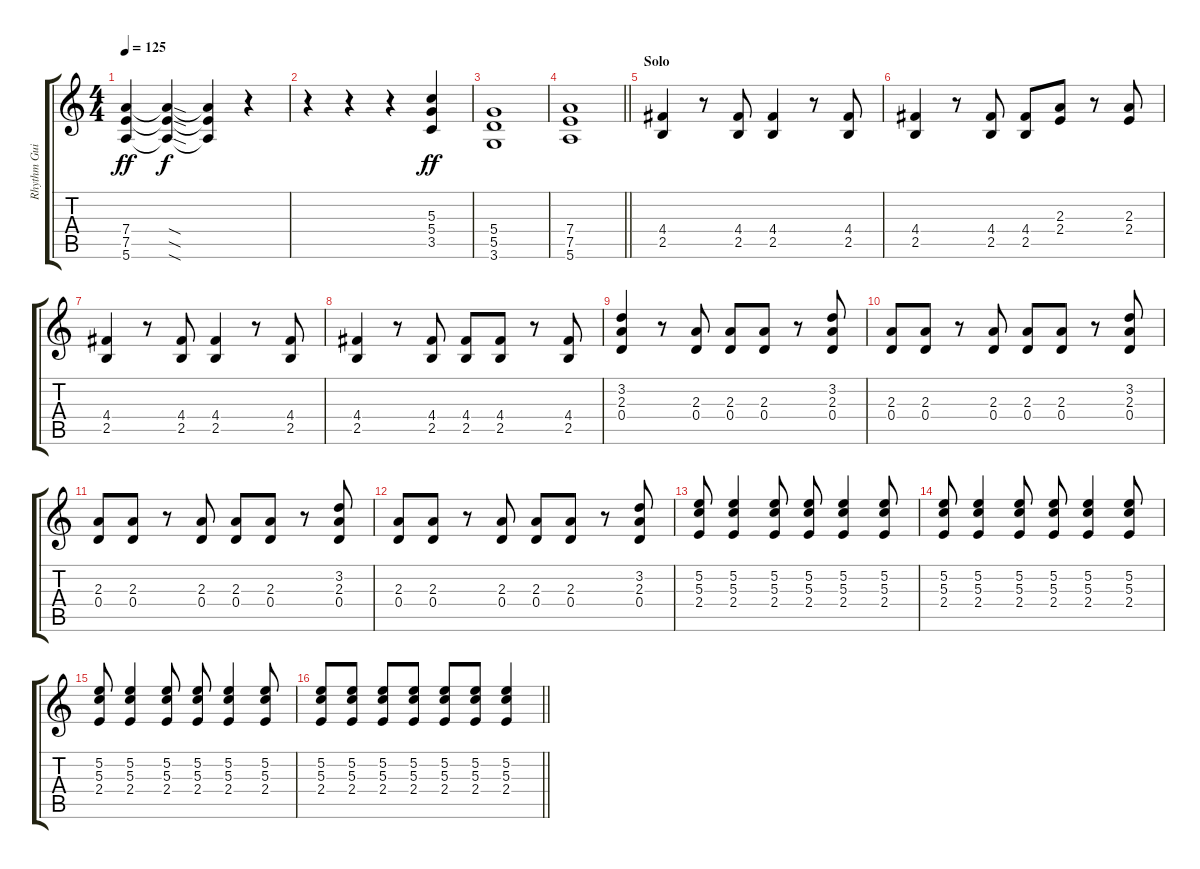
\track ("Rhythm Guitar" "Rhythm Gui") {instrument distortionguitar}
\staff {score tabs}
\tuning (E4 B3 G3 D3 A2 E2) {hide}
\ts (4 4)
\tempo 125
\clef g2
\ks c
(7.4 7.5 5.6).4{dy ff} (7.4{sod t} 7.5{sod t} 5.6{sod t}).4{dy f} (7.4{t} 7.5{t} 5.6{t}).4 r.4 |
r.4 r.4 r.4 (5.3 5.4 3.5).4{dy ff} |
(5.4 5.5 3.6).1 |
\barLineRight lightlight
(7.4 7.5 5.6).1 |
\section ("" "Solo")
(4.4 2.5).4 r.8 (4.4 2.5).8 (4.4 2.5).4 r.8 (4.4 2.5).8 |
(4.4 2.5).4 r.8 (4.4 2.5).8 (4.4 2.5).8 (2.3 2.4).8 r.8 (2.3 2.4).8 |
(4.4 2.5).4 r.8 (4.4 2.5).8 (4.4 2.5).4 r.8 (4.4 2.5).8 |
(4.4 2.5).4 r.8 (4.4 2.5).8 (4.4 2.5).8 (4.4 2.5).8 r.8 (4.4 2.5).8 |
(3.2 2.3 0.4).4 r.8 (2.3 0.4).8 (2.3 0.4).8 (2.3 0.4).8 r.8 (3.2 2.3 0.4).8 |
(2.3 0.4).8 (2.3 0.4).8 r.8 (2.3 0.4).8 (2.3 0.4).8 (2.3 0.4).8 r.8 (3.2 2.3 0.4).8 |
(2.3 0.4).8 (2.3 0.4).8 r.8 (2.3 0.4).8 (2.3 0.4).8 (2.3 0.4).8 r.8 (3.2 2.3 0.4).8 |
(2.3 0.4).8 (2.3 0.4).8 r.8 (2.3 0.4).8 (2.3 0.4).8 (2.3 0.4).8 r.8 (3.2 2.3 0.4).8 |
(5.2 5.3 2.4).8 (5.2 5.3 2.4).4 (5.2 5.3 2.4).8 (5.2 5.3 2.4).8 (5.2 5.3 2.4).4 (5.2 5.3 2.4).8 |
(5.2 5.3 2.4).8 (5.2 5.3 2.4).4 (5.2 5.3 2.4).8 (5.2 5.3 2.4).8 (5.2 5.3 2.4).4 (5.2 5.3 2.4).8 |
(5.2 5.3 2.4).8 (5.2 5.3 2.4).4 (5.2 5.3 2.4).8 (5.2 5.3 2.4).8 (5.2 5.3 2.4).4 (5.2 5.3 2.4).8 |
\barLineRight lightlight
(5.2 5.3 2.4).8 (5.2 5.3 2.4).8 (5.2 5.3 2.4).8 (5.2 5.3 2.4).8 (5.2 5.3 2.4).8 (5.2 5.3 2.4).8 (5.2 5.3 2.4).4
